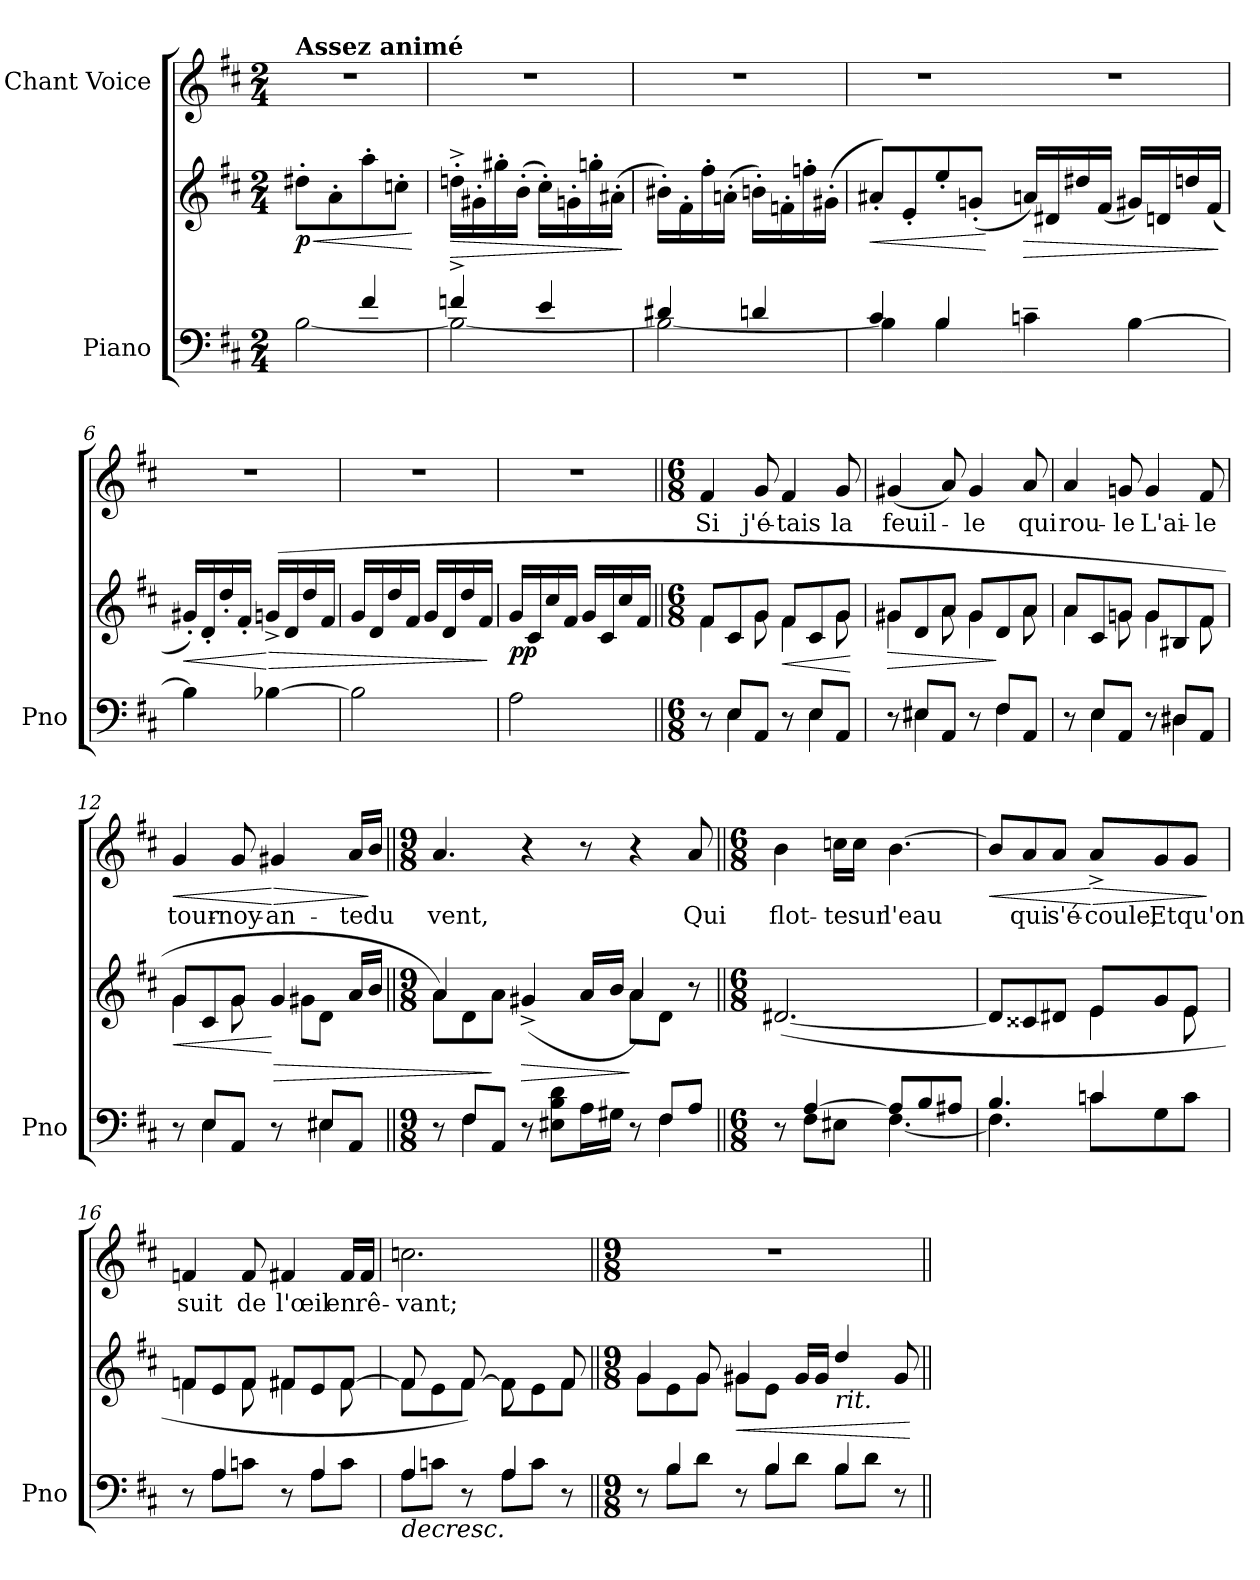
**kern	**kern	**dynam	**kern	**text	**dynam
*part2	*part2	*part2	*part1	*part1	*part1
*staff3	*staff2	*staff2/3	*staff1	*staff1	*staff1
*I"Piano	*	*	*I"Chant Voice	*	*
*I'Pno	*	*	*	*	*
*clefF4	*clefG2	*	*clefG2	*	*
*k[f#c#]	*k[f#c#]	*	*k[f#c#]	*	*
*M2/4	*M2/4	*	*M2/4	*	*
=1	=1	=1	=1	=1	=1
*^	*	*	*	*	*
!	!	!	!	!LO:TX:a:B:t=Assez animé	!	!
!	!	!	!LO:HP:b	!	!	!
!	!	!	!LO:DY:n=1:b	!	!	!
4ryy	[2B\	8dd#X'\L	< p	2r	.	.
.	.	8a'\	.	.	.	.
4f#/	.	8aa'\	.	.	.	.
.	.	8ccn'\J	.	.	.	.
*v	*v	*	*	*	*	*
.	.	[	.	.	.
=2	=2	=2	=2	=2	=2
*^	*	*	*	*	*
!	!	!	!LO:HP:b	!	!	!
4fn^/	2B\_	16ddn'^\LL	>	2r	.	.
.	.	16g#X'\	.	.	.	.
.	.	16gg#X'\	.	.	.	.
.	.	(16b'\JJ	.	.	.	.
4e/	.	16cc#'\LL)	.	.	.	.
.	.	16gn'\	.	.	.	.
.	.	16ggn'\	.	.	.	.
.	.	(16a#X'\JJ	.	.	.	.
*v	*v	*	*	*	*	*
.	.	]	.	.	.
=3	=3	=3	=3	=3	=3
*^	*	*	*	*	*
4d#X/	2B\_	16b#X'\LL)	.	2r	.	.
.	.	16f#'\	.	.	.	.
.	.	16ff#'\	.	.	.	.
.	.	(16an'\JJ	.	.	.	.
4dn/	.	16bn'\LL)	.	.	.	.
.	.	16fn'\	.	.	.	.
.	.	16ffn'\	.	.	.	.
.	.	(16g#X'\JJ	.	.	.	.
=4	=4	=4	=4	=4	=4	=4
!	!	!	!LO:HP:b	!	!	!
4c#/	4B\]	8a#X'/L)	<	2r	.	.
.	.	8e'/	.	.	.	.
4B/	4B\	8ee'/	.	.	.	.
.	.	(8gn'/J	.	.	.	.
*v	*v	*	*	*	*	*
.	.	[	.	.	.
=5-	=5-	=5-	=5-	=5-	=5-
!	!	!LO:HP:b	!	!	!
4cn~\	16an/LL)	>	2r	.	.
.	16d#X/	.	.	.	.
.	16dd#X/	.	.	.	.
.	(16f#/JJ	.	.	.	.
[4B\	16g#X/LL)	.	.	.	.
.	16dn/	.	.	.	.
.	16ddn/	.	.	.	.
.	(16f#/JJ	.	.	.	.
.	.	]	.	.	.
=6	=6	=6	=6	=6	=6
!	!	!LO:HP:b	!	!	!
4B\]	16g#X'/LL)	<	2r	.	.
.	16d'/	.	.	.	.
.	16dd'/	.	.	.	.
.	16f#'/JJ	.	.	.	.
!	!	!LO:HP:n=1:b	!	!	!
[4B-X\	(16gn^/LL	[ >	.	.	.
.	16d/	.	.	.	.
.	16dd/	.	.	.	.
.	16f#/JJ	.	.	.	.
=7	=7	=7	=7	=7	=7
2B-\]	16g/LL	.	2r	.	.
.	16d/	.	.	.	.
.	16dd/	.	.	.	.
.	16f#/JJ	.	.	.	.
.	16g/LL	.	.	.	.
.	16d/	.	.	.	.
.	16dd/	.	.	.	.
.	16f#/JJ	.	.	.	.
.	.	]	.	.	.
=8	=8	=8	=8	=8	=8
!	!	!LO:DY:b	!	!	!
2A\	16g/LL	pp	2r	.	.
.	16c#/	.	.	.	.
.	16cc#/	.	.	.	.
.	16f#/JJ	.	.	.	.
.	16g/LL	.	.	.	.
.	16c#/	.	.	.	.
.	16cc#/	.	.	.	.
.	16f#/JJ	.	.	.	.
=9||	=9||	=9||	=9||	=9||	=9||
*M6/8	*M6/8	*	*M6/8	*	*
*^	*^	*	*	*	*
8r	8ryy	8f#/L	4f#\	.	4f#/	Si	.
8E/L	4E\	8c#/	.	.	.	.	.
8AA/J	.	8g/J	8g\	.	8g/	j'é-	.
!	!	!	!	!LO:HP:b	!	!	!
8r	8ryy	8f#/L	4f#\	<	4f#/	-tais	.
8E/L	4E\	8c#/	.	.	.	.	.
8AA/J	.	8g/J	8g\	.	8g/	la	.
*v	*v	*	*	*	*	*	*
*	*v	*v	*	*	*	*
.	.	[	.	.	.
=10	=10	=10	=10	=10	=10
*^	*	*	*	*	*
!	!	!	!LO:HP:b	!	!	!
*	*	*^	*	*	*	*
8r	8ryy	8g#X/L	4g#\	>	(4g#X/	feuil-	.
8E#X/L	4E#\	8d/	.	.	.	.	.
8AA/J	.	8a/J	8a\	.	8a/)	.	.
8r	8ryy	8g#/L	4g#\	.	4g#/	-le	.
8F#/L	4F#\	8d/	.	]	.	.	.
8AA/J	.	8a/J	8a\	.	8a/	qui	.
=11	=11	=11	=11	=11	=11	=11	=11
8r	8ryy	8a/L	4a\	.	4a/	rou-	.
8E/L	4E\	8c#/	.	.	.	.	.
8AA/J	.	8gn/J	8g\	.	8gn/	-le	.
8r	8ryy	8g/L	4g\	.	4g/	L'ai-	.
8D#X/L	4D#\	8B#X/	.	.	.	.	.
8AA/J	.	8f#/J	8f#\	.	8f#/	-le	.
=12	=12	=12	=12	=12	=12	=12	=12
!	!	!	!	!LO:HP:b	!	!	!LO:HP:b
8r	8ryy	8g/L	4g\	<	4g/	tour-	<
8E/L	4E\	8c#/	.	.	.	.	.
8AA/J	.	8g/J	8g\	.	8g/	-noy-	.
!	!	!	!	!LO:HP:n=1:b	!	!	!LO:HP:n=1:b
8r	8ryy	4g/	8g#X\L	[ >	4g#X/	-an-	[ >
8E#X/L	4E#\	.	8d\J	.	.	.	.
8AA/J	.	16a/LL	8ryy	.	16a/LL	-te	.
.	.	16b/JJ	.	.	16b/JJ	du	]
=13||	=13||	=13||	=13||	=13||	=13||	=13||	=13||
*M9/8	*	*M9/8	*	*	*M9/8	*	*
8r	8ryy	8a\L)	4a/	.	4.a/	vent,	.
8F#/L	4F#\	8d\	.	.	.	.	.
8AA/J	.	8a\J	8ryy	]	.	.	.
!	!	!	!	!LO:HP:b	!	!	!
8r	8ryy	(4g#X^/	8ryy	>	4r	.	.
8E#X\ 8B\ 8d\L	4ryy	.	4ryy	.	.	.	.
16A\L	.	16a/LL	.	.	8r	.	.
16G#X\JJ	.	16b/JJ	.	.	.	.	.
8r	8ryy	4a/)	8a\L	]	4r	.	.
8F#/L	4F#\	.	8d\J	.	.	.	.
8A/J	.	8r	8ryy	.	8a/	Qui	.
*	*	*v	*v	*	*	*	*
=14||	=14||	=14||	=14||	=14||	=14||	=14||
*M6/8	*	*M6/8	*	*M6/8	*	*
8r	8ryy	([<2.d#X/	.	4b\	flot-	.
[4A/	8F#\L	.	.	.	.	.
.	8E#X\J	.	.	16ccn\LL	-te	.
.	.	.	.	16cc\JJ	sur	.
8A/L]	[4.F#\	.	.	[4.b\	l'eau	.
8B/	.	.	.	.	.	.
8A#X/J	.	.	.	.	.	.
=15	=15	=15	=15	=15	=15	=15
*	*	*^	*	*	*	*
!	!	!	!	!	!	!	!LO:HP:b
4.B/	4.F#\]	8d#/L]	4.ryy	.	8b/L]	.	<
.	.	8c##X/	.	.	8a/	qui	.
.	.	8d#X/J	.	.	8a/J	s'é-	.
!	!	!	!	!	!	!	!LO:HP:n=1:b
4cn/	8c\L	8e/L	4e\	.	8a^>/L	-coule,	[ >
.	8G\	8g/	.	.	8g/	Et	.
8ryy	8c\J	8e/J	8e\	.	8g/J	qu'on	.
*v	*v	*	*	*	*	*	*
*	*v	*v	*	*	*	*
.	.	.	.	.	]
=16	=16	=16	=16	=16	=16
*^	*^	*	*	*	*
8r	8ryy	8fn/L	4f\	.	4fn/	suit	.
4A/	8A\L	8e/	.	.	.	.	.
.	8cn\J	8f/J	8f\	.	8f/	de	.
8r	8ryy	8f#X/L	4f#\	.	4f#X/	l'œil	.
4A/	8A\L	8e/	.	.	.	.	.
.	8c\J	[8f#/J	8f#\	.	16f#/LL	en	.
.	.	.	.	.	16f#/JJ	rê-	.
=17	=17	=17	=17	=17	=17	=17	=17
!	!	!	!	!LO:HP:b=2	!	!	!
4A/	8A\L	8f#/]	8f#\L	>	2.ccn\	-vant;	.
.	8cn\J	8ryy	8e\	.	.	.	.
8r	8ryy	[<8f#/)	8f#\J	.	.	.	.
4A/	8A\L	8f#\]	8f#\L	.	.	.	.
.	8c\J	8ryy	8e\	.	.	.	.
8r	8ryy	8f#/	8f#\J	.	.	.	.
=18||	=18||	=18||	=18||	=18||	=18||	=18||	=18||
*M9/8	*	*M9/8	*	*	*M9/8	*	*
8r	8ryy	8g\L	4g/	.	8%9r	.	.
4B/	8B\L	8e\	.	.	.	.	.
.	8d\J	8g\J	8g/	.	.	.	.
!	!	!	!	!LO:HP:b	!	!	!
8r	8ryy	4g#X/	8g#\L	<	.	.	.
4B/	8B\L	.	8e\J	.	.	.	.
.	8d\J	16g#/LL	8ryy	.	.	.	.
.	.	16g#/JJ	.	]	.	.	.
!	!	!LO:TX:b:i:t=rit.	!	!	!	!	!
4B/	8B\L	4dd/	8ryy	.	.	.	.
.	8d\J	.	8ryy	.	.	.	.
8r	8ryy	8g#/	8ryy	.	.	.	.
*v	*v	*	*	*	*	*	*
*	*v	*v	*	*	*	*
.	.	[	.	.	.
=||	=||	=||	=||	=||	=||
*-	*-	*-	*-	*-	*-
